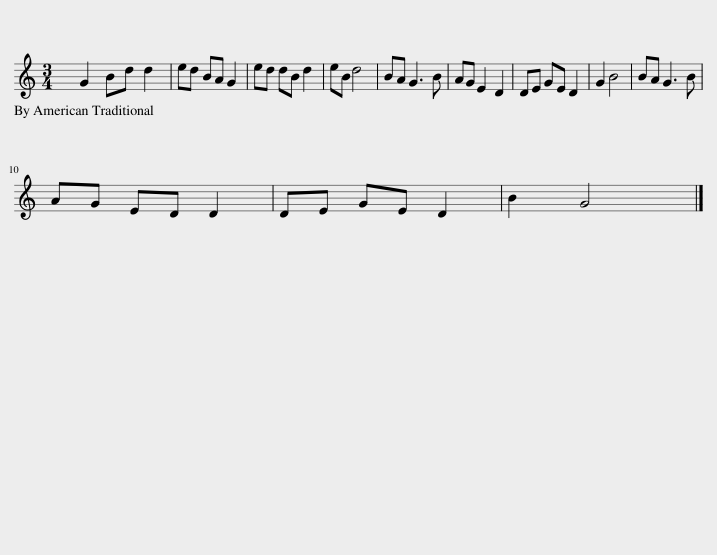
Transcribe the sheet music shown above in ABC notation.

X:1
L:1/8
M:3/4
I:linebreak $
K:C
V:1 treble
V:1
 G2 Bd d2 | ed BA G2 | ed dB d2 | eB d4 | BA G3 B | %5
 AG E2 D2 | DE GE D2 | G2 B4 | BA G3 B |$ AG ED D2 | %10
 DE GE D2 | B2 G4 |] %12
